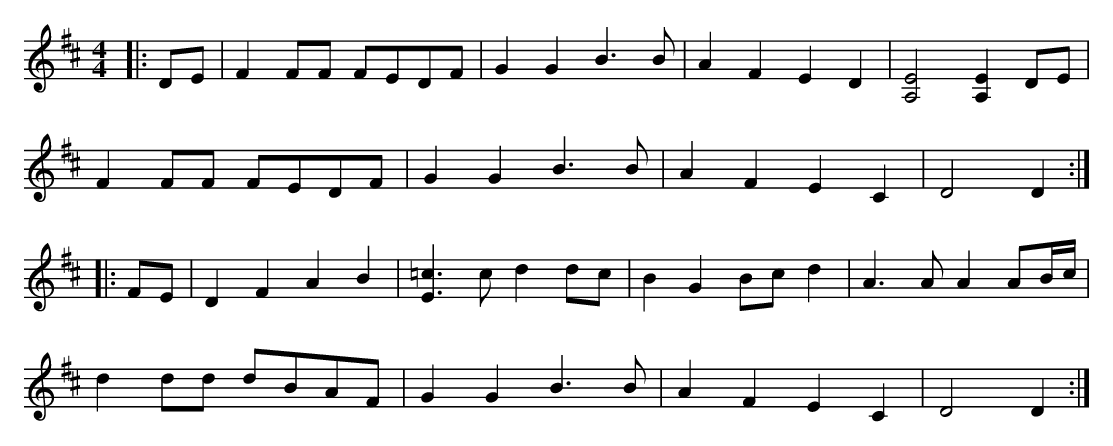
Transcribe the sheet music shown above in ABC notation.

X:1
M:4/4
K:D
|:DE| F2 FF FEDF| G2 G2 B3 B| A2 F2 E2 D2| [A,4E4][A,2E2] DE|
 F2 FF FEDF| G2 G2 B3 B| A2 F2 E2 C2| D4D2:|
|:FE| D2 F2 A2 B2| [E3=c3] c d2 dc| B2 G2 Bc d2| A3 A A2 AB/c/|
 d2 dd dBAF| G2 G2 B3 B| A2 F2 E2 C2| D4D2:|
